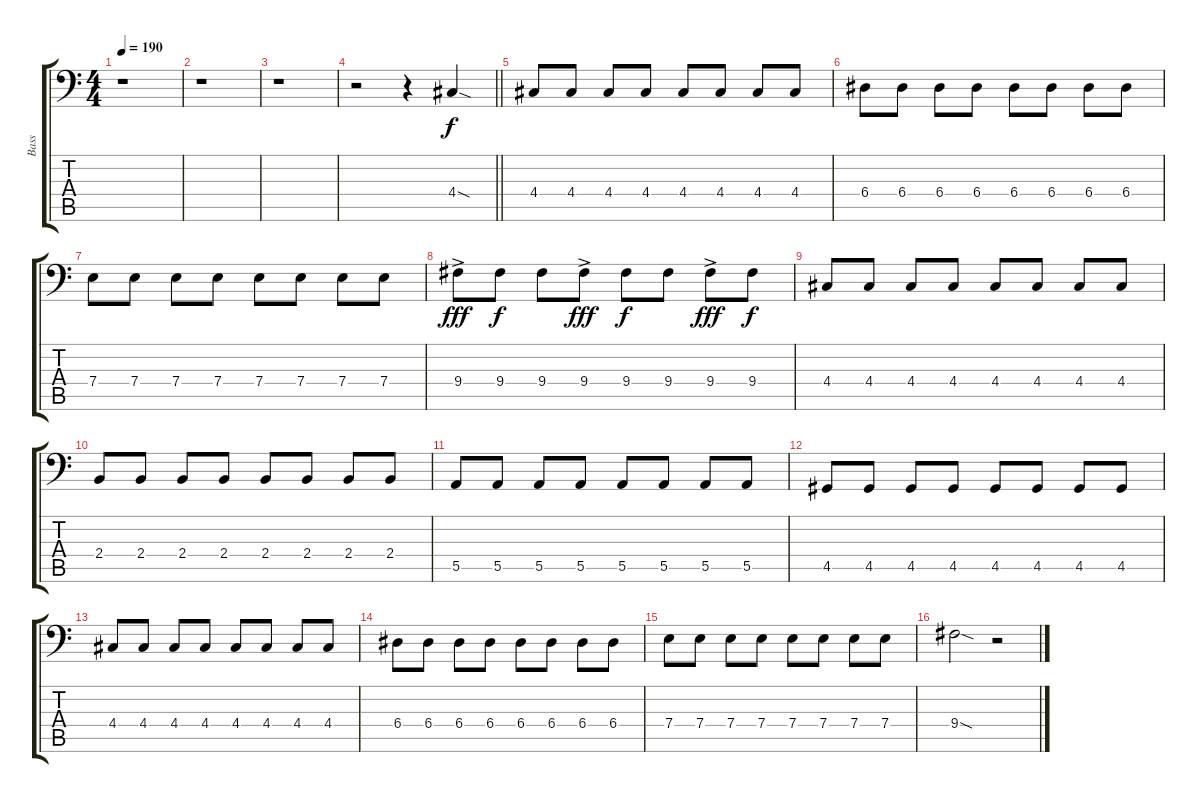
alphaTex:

\track ("Bass" "Bass") {instrument electricbassfinger}
\staff {score tabs}
\tuning (C3 G2 D2 A1 E1 B0) {hide}
\ts (4 4)
\tempo 190
\clef f4
\ks c
r.1{dy f instrument electricbassfinger} |
r.1 |
r.1 |
\barLineRight lightlight
r.2 r.4 4.4{sod}.4 |
4.4.8 4.4.8 4.4.8 4.4.8 4.4.8 4.4.8 4.4.8 4.4.8 |
6.4.8 6.4.8 6.4.8 6.4.8 6.4.8 6.4.8 6.4.8 6.4.8 |
7.4.8 7.4.8 7.4.8 7.4.8 7.4.8 7.4.8 7.4.8 7.4.8 |
9.4{ac}.8{dy fff} 9.4.8{dy f} 9.4.8 9.4{ac}.8{dy fff} 9.4.8{dy f} 9.4.8 9.4{ac}.8{dy fff} 9.4.8{dy f} |
4.4.8 4.4.8 4.4.8 4.4.8 4.4.8 4.4.8 4.4.8 4.4.8 |
2.4.8 2.4.8 2.4.8 2.4.8 2.4.8 2.4.8 2.4.8 2.4.8 |
5.5.8 5.5.8 5.5.8 5.5.8 5.5.8 5.5.8 5.5.8 5.5.8 |
4.5.8 4.5.8 4.5.8 4.5.8 4.5.8 4.5.8 4.5.8 4.5.8 |
4.4.8 4.4.8 4.4.8 4.4.8 4.4.8 4.4.8 4.4.8 4.4.8 |
6.4.8 6.4.8 6.4.8 6.4.8 6.4.8 6.4.8 6.4.8 6.4.8 |
7.4.8 7.4.8 7.4.8 7.4.8 7.4.8 7.4.8 7.4.8 7.4.8 |
9.4{sod}.2 r.2
